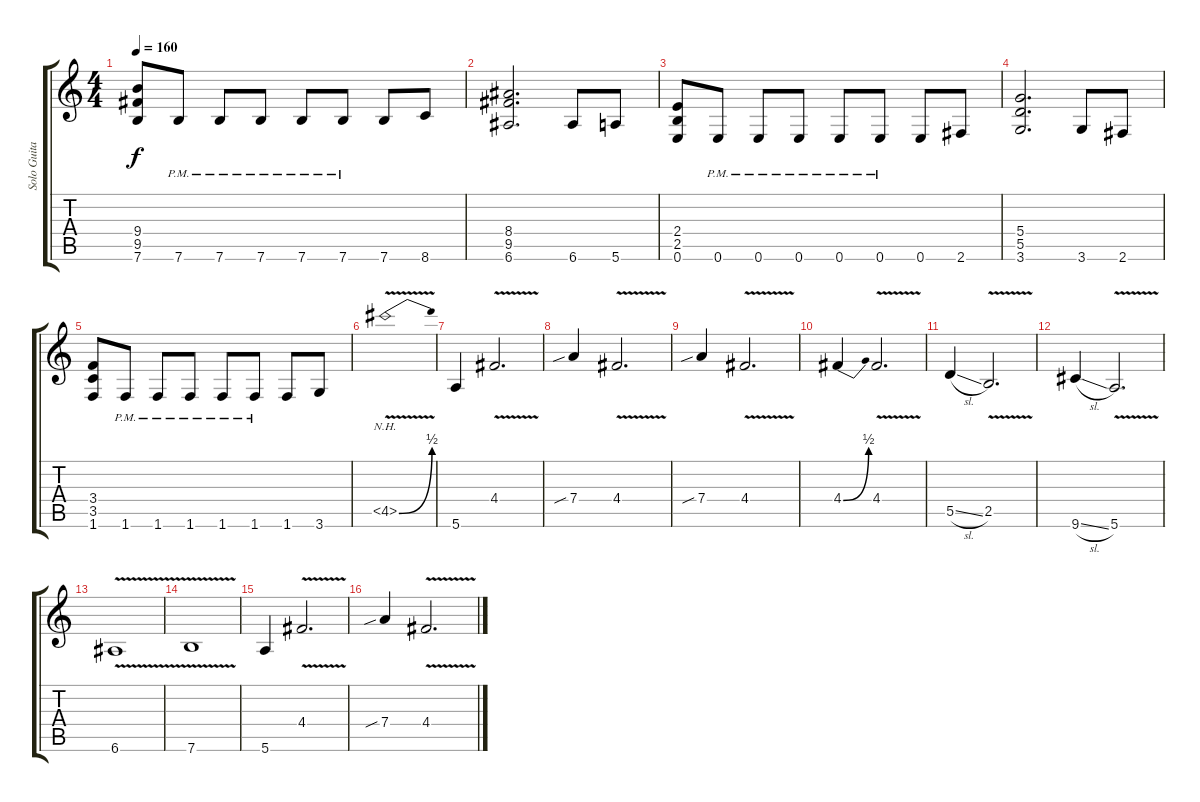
\track ("Solo Guitar" "Solo Guita") {instrument overdrivenguitar}
\staff {score tabs}
\tuning (E4 B3 G3 D3 A2 E2) {hide}
\ts (4 4)
\tempo 160
\clef g2
\ks c
(9.4 9.5 7.6).8{dy f} 7.6{pm}.8 7.6{pm}.8 7.6{pm}.8 7.6{pm}.8 7.6{pm}.8 7.6.8 8.6.8 |
(8.4 9.5 6.6).2{d} 6.6.8 5.6.8 |
(2.4 2.5 0.6).8 0.6{pm}.8 0.6{pm}.8 0.6{pm}.8 0.6{pm}.8 0.6{pm}.8 0.6.8 2.6.8 |
(5.4 5.5 3.6).2{d} 3.6.8 2.6.8 |
(3.4 3.5 1.6).8 1.6{pm}.8 1.6{pm}.8 1.6{pm}.8 1.6{pm}.8 1.6{pm}.8 1.6.8 3.6.8 |
4.5{be (bend 0 0 60 2) nh v}.1 |
5.6.4 4.4{v}.2{d} |
7.4{sib}.4 4.4{v}.2{d} |
7.4{sib}.4 4.4{v}.2{d} |
4.4{be (bend 0 0 60 2)}.4 4.4{v}.2{d} |
5.5{sl}.4 2.5{v}.2{d} |
9.6{sl}.4 5.6{v}.2{d} |
6.6{v}.1 |
7.6{v}.1 |
5.6.4 4.4{v}.2{d} |
7.4{sib}.4 4.4{v}.2{d}
